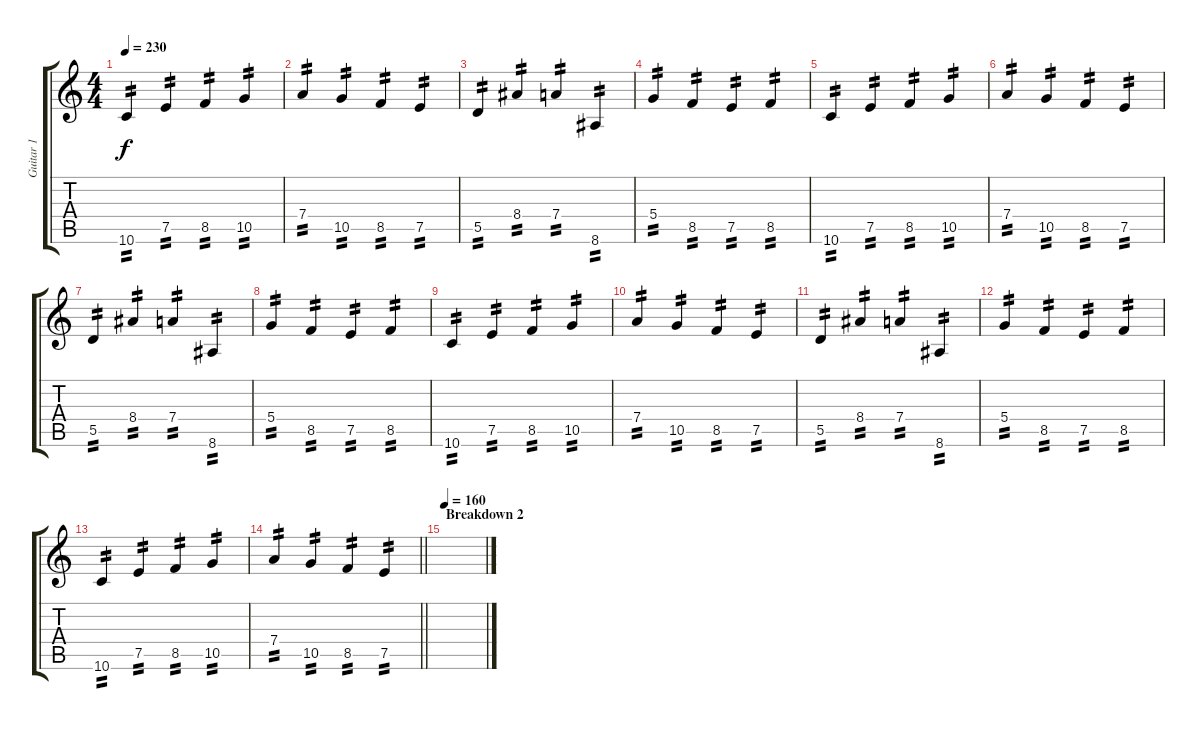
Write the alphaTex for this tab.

\track ("Guitar 1" "Guitar 1") {instrument distortionguitar}
\staff {score tabs}
\tuning (E4 B3 G3 D3 A2 D2) {hide}
\ts (4 4)
\tempo 230
\clef g2
\ks c
10.6.4{tp 2 dy f} 7.5.4{tp 2} 8.5.4{tp 2} 10.5.4{tp 2} |
7.4.4{tp 2} 10.5.4{tp 2} 8.5.4{tp 2} 7.5.4{tp 2} |
5.5.4{tp 2} 8.4.4{tp 2} 7.4.4{tp 2} 8.6.4{tp 2} |
5.4.4{tp 2} 8.5.4{tp 2} 7.5.4{tp 2} 8.5.4{tp 2} |
10.6.4{tp 2} 7.5.4{tp 2} 8.5.4{tp 2} 10.5.4{tp 2} |
7.4.4{tp 2} 10.5.4{tp 2} 8.5.4{tp 2} 7.5.4{tp 2} |
5.5.4{tp 2} 8.4.4{tp 2} 7.4.4{tp 2} 8.6.4{tp 2} |
5.4.4{tp 2} 8.5.4{tp 2} 7.5.4{tp 2} 8.5.4{tp 2} |
10.6.4{tp 2} 7.5.4{tp 2} 8.5.4{tp 2} 10.5.4{tp 2} |
7.4.4{tp 2} 10.5.4{tp 2} 8.5.4{tp 2} 7.5.4{tp 2} |
5.5.4{tp 2} 8.4.4{tp 2} 7.4.4{tp 2} 8.6.4{tp 2} |
5.4.4{tp 2} 8.5.4{tp 2} 7.5.4{tp 2} 8.5.4{tp 2} |
10.6.4{tp 2} 7.5.4{tp 2} 8.5.4{tp 2} 10.5.4{tp 2} |
\barLineRight lightlight
7.4.4{tp 2} 10.5.4{tp 2} 8.5.4{tp 2} 7.5.4{tp 2} |
\section ("" "Breakdown 2")
\tempo 160
